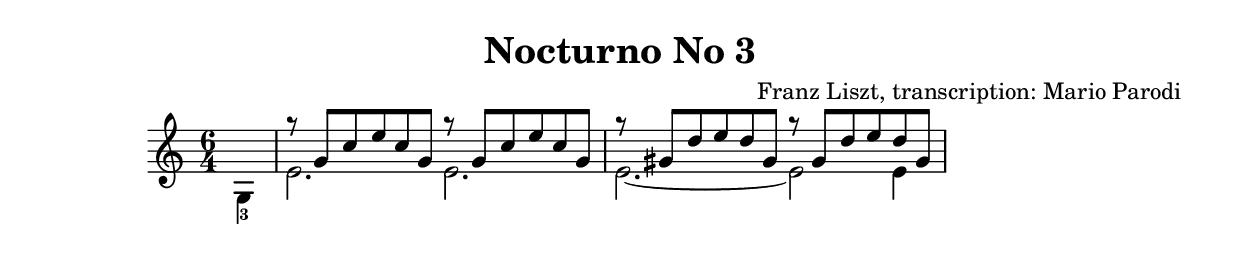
\version "2.22.0"

\language "english"

\header {
  title = "Nocturno No 3"
  composer = "Franz Liszt, transcription: Mario Parodi"
}


theMusic = {
  \time 6/4
  
  % 1
  {\voiceTwo \partial 4 g4-3}
  % 2
  <<
    \new Voice \relative {\voiceOne g''8\rest {g, c e c g} g'8\rest {g, c e c g}}
    \new Voice \relative {\voiceTwo e'2. e2.}
  >>
  % 3
  <<
    \new Voice \relative {\voiceOne g''8\rest {gs, d' e d gs,} g'8\rest {gs, d' e d gs,}}
    \new Voice \relative {\voiceTwo e'2.~ e2 e4}
  >>
}

\score {
  \new Staff <<
    \key c \major
    \theMusic
  >>
}
